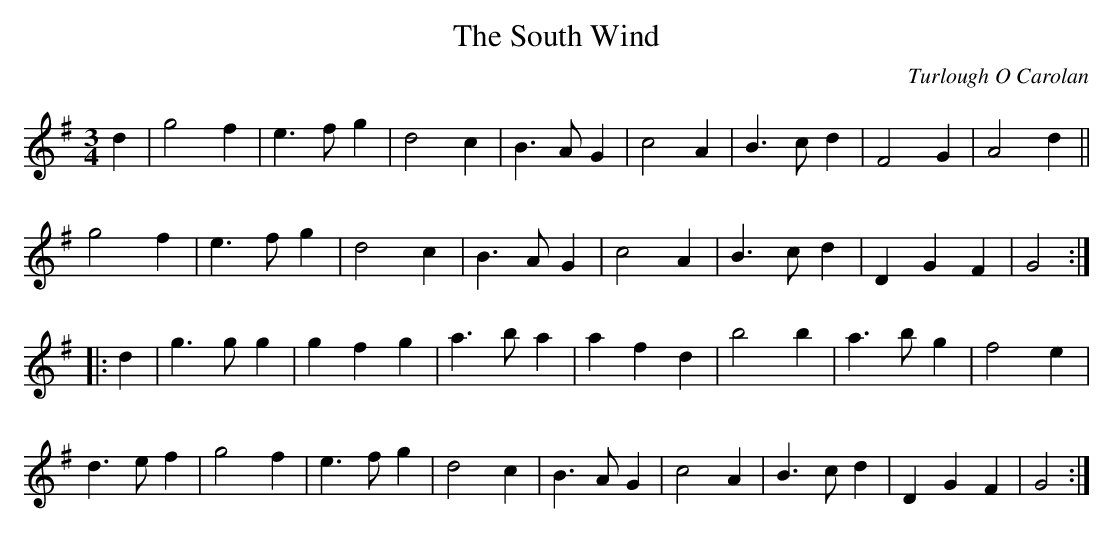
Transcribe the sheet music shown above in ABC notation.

X:1
T:The South Wind
C:Turlough O Carolan
L:1/8
M:3/4
K:G major
d2|g4f2|e3f g2|d4c2|B3A G2|c4A2|B3c d2|F4G2|A4d2||
g4f2|e3f g2|d4c2|B3A G2|c4A2|B3c d2|D2G2F2|G4:|
|:d2|g3g g2|g2f2g2|a3b a2|a2f2d2|b4b2|a3b g2|f4e2|
d3e f2|g4f2|e3f g2|d4c2|B3A G2|c4A2|B3c d2|D2G2F2|G4:|
